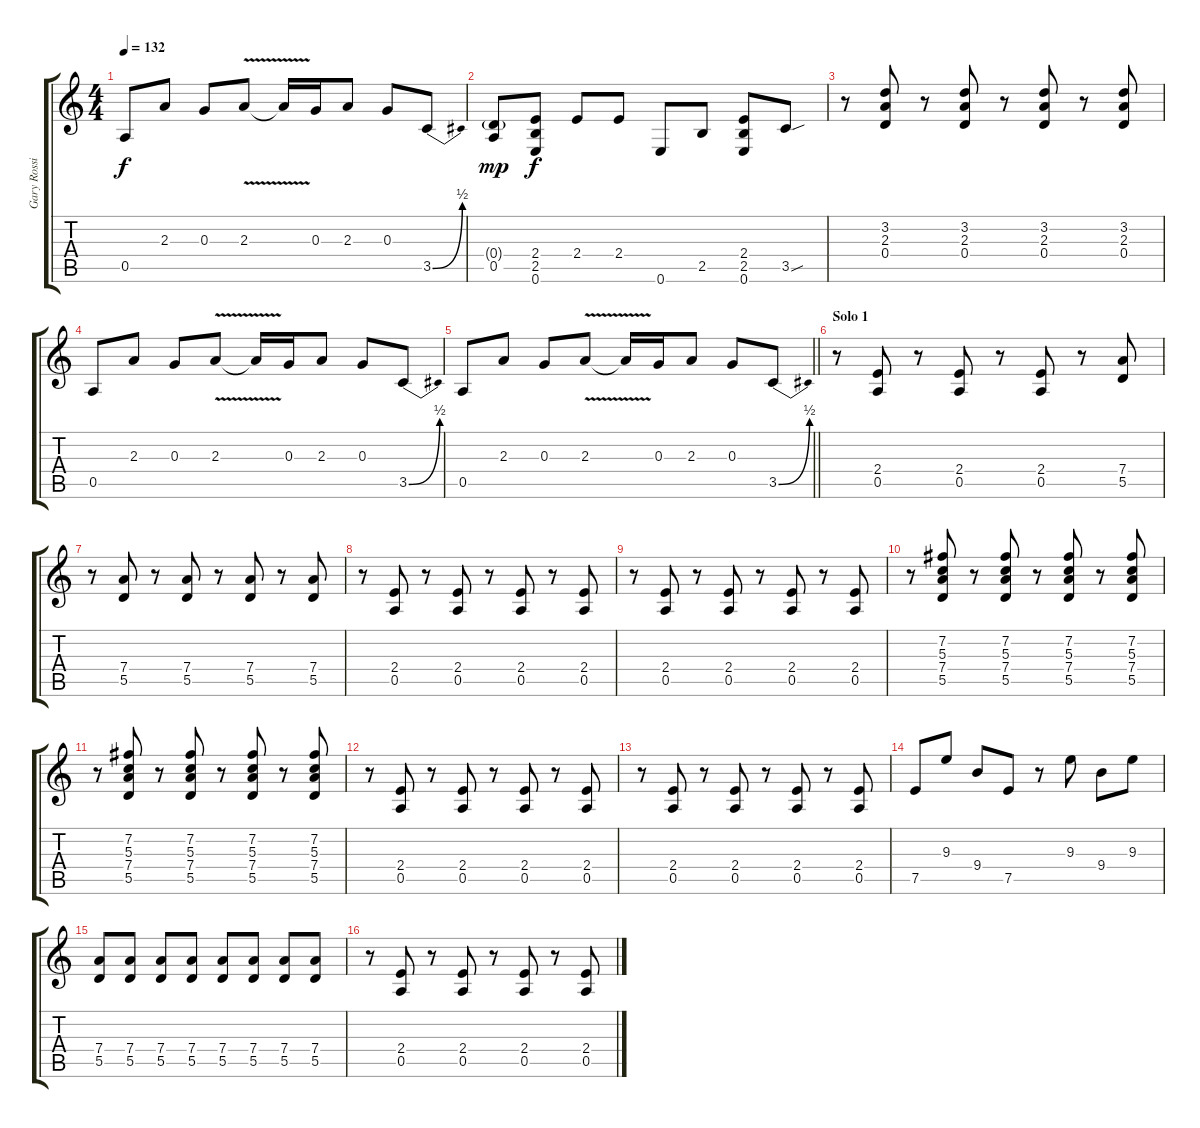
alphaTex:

\track ("Gary Rossington" "Gary Rossi") {instrument overdrivenguitar}
\staff {score tabs}
\tuning (E4 B3 G3 D3 A2 E2) {hide}
\ts (4 4)
\tempo 132
\clef g2
\ks c
0.5.8{dy f} 2.3.8 0.3.8 2.3{v}.8 2.3{t}.16 0.3.16 2.3.8 0.3.8 3.5{be (bend 0 0 60 2)}.8 |
(0.4{g} 0.5).8{dy mp} (2.4 2.5 0.6).8{dy f} 2.4.8 2.4.8 0.6.8 2.5.8 (2.4 2.5 0.6).8 3.5{sou}.8 |
r.8 (3.2 2.3 0.4).8 r.8 (3.2 2.3 0.4).8 r.8 (3.2 2.3 0.4).8 r.8 (3.2 2.3 0.4).8 |
0.5.8 2.3.8 0.3.8 2.3{v}.8 2.3{t}.16 0.3.16 2.3.8 0.3.8 3.5{be (bend 0 0 60 2)}.8 |
\barLineRight lightlight
0.5.8 2.3.8 0.3.8 2.3{v}.8 2.3{t}.16 0.3.16 2.3.8 0.3.8 3.5{be (bend 0 0 60 2)}.8 |
\section ("" "Solo 1")
r.8 (2.4 0.5).8 r.8 (2.4 0.5).8 r.8 (2.4 0.5).8 r.8 (7.4 5.5).8 |
r.8 (7.4 5.5).8 r.8 (7.4 5.5).8 r.8 (7.4 5.5).8 r.8 (7.4 5.5).8 |
r.8 (2.4 0.5).8 r.8 (2.4 0.5).8 r.8 (2.4 0.5).8 r.8 (2.4 0.5).8 |
r.8 (2.4 0.5).8 r.8 (2.4 0.5).8 r.8 (2.4 0.5).8 r.8 (2.4 0.5).8 |
r.8 (7.2 5.3 7.4 5.5).8 r.8 (7.2 5.3 7.4 5.5).8 r.8 (7.2 5.3 7.4 5.5).8 r.8 (7.2 5.3 7.4 5.5).8 |
r.8 (7.2 5.3 7.4 5.5).8 r.8 (7.2 5.3 7.4 5.5).8 r.8 (7.2 5.3 7.4 5.5).8 r.8 (7.2 5.3 7.4 5.5).8 |
r.8 (2.4 0.5).8 r.8 (2.4 0.5).8 r.8 (2.4 0.5).8 r.8 (2.4 0.5).8 |
r.8 (2.4 0.5).8 r.8 (2.4 0.5).8 r.8 (2.4 0.5).8 r.8 (2.4 0.5).8 |
7.5.8 9.3.8 9.4.8 7.5.8 r.8 9.3.8 9.4.8 9.3.8 |
(7.4 5.5).8 (7.4 5.5).8 (7.4 5.5).8 (7.4 5.5).8 (7.4 5.5).8 (7.4 5.5).8 (7.4 5.5).8 (7.4 5.5).8 |
r.8 (2.4 0.5).8 r.8 (2.4 0.5).8 r.8 (2.4 0.5).8 r.8 (2.4 0.5).8
